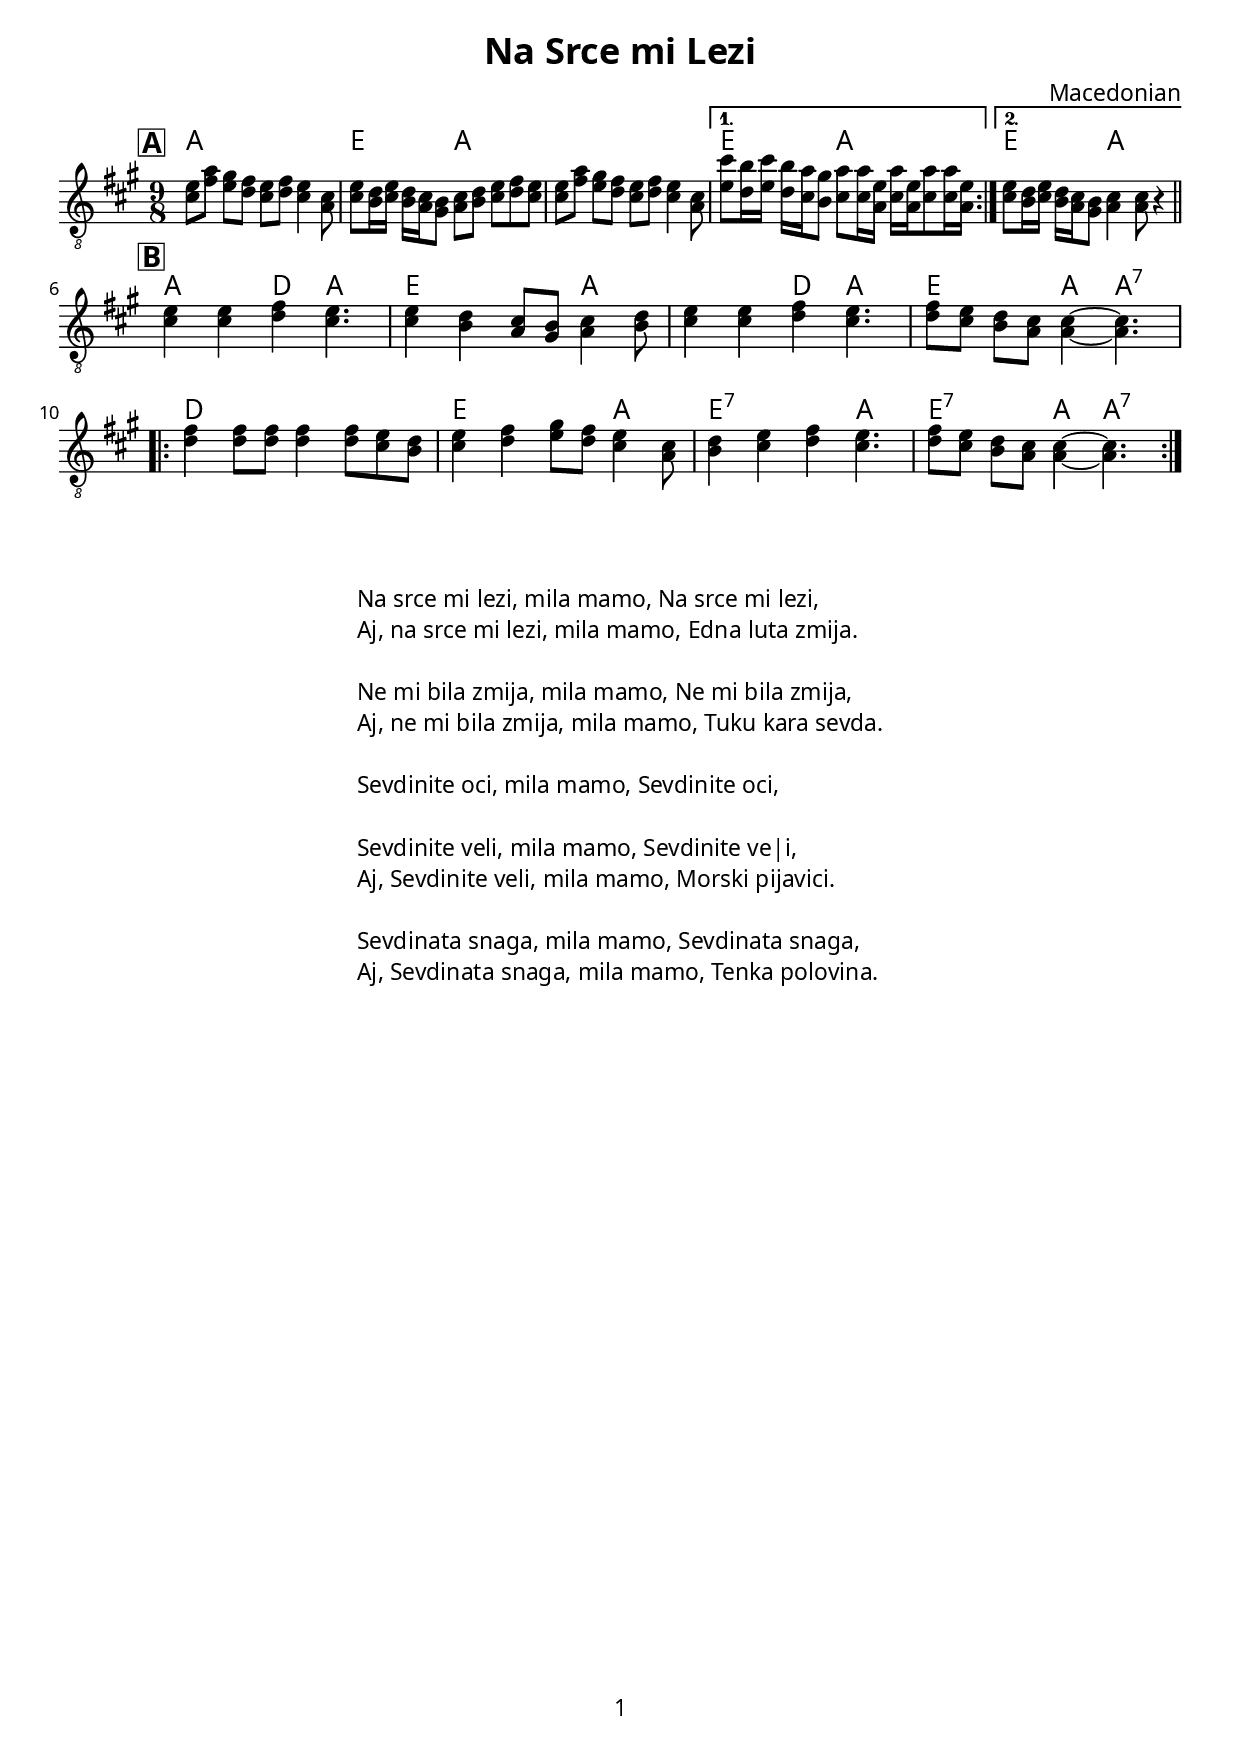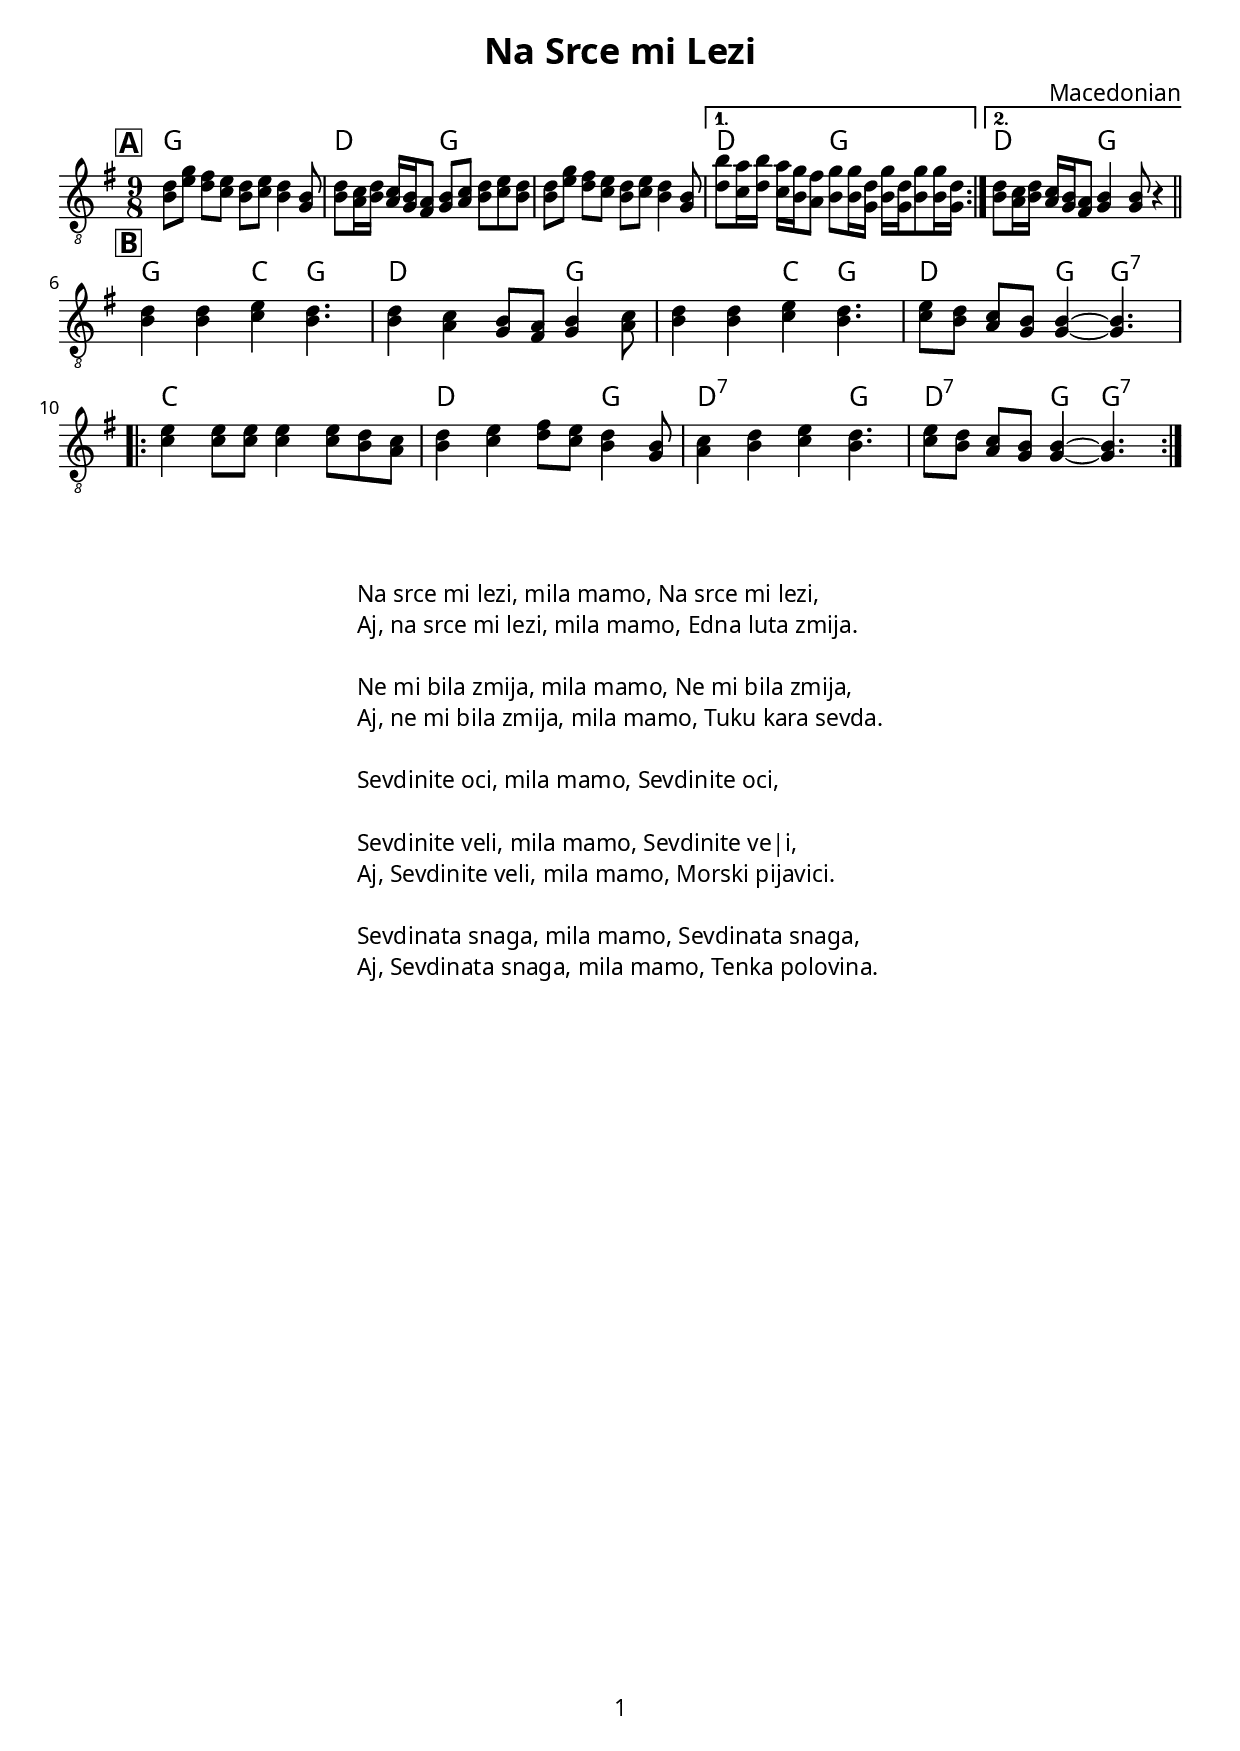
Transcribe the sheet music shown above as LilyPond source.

% DEFINIZIONI {{{
\version "2.18.2"

\header {
  title = "Na Srce mi Lezi"
  composer = "Macedonian"
}

\paper{
  print-first-page-number = ##t
  oddHeaderMarkup = \markup \null
  evenHeaderMarkup = \markup \null
  oddFooterMarkup = \markup {
    \fill-line {
      \on-the-fly \print-page-number-check-first
      \fromproperty #'page:page-number-string
    }
  }
  evenFooterMarkup = \oddFooterMarkup
  #(set-global-staff-size 10)

  myStaffSize = #20
  fonts = #(make-pango-font-tree
  "FontAwesome"
  "FontAwesome"
  "FontAwesome"
  (/ myStaffSize 20))
}

global = {
  \key g \major
  \numericTimeSignature
  \time #'(2 2 2 3) 9/8
  \set Score.markFormatter = #format-mark-box-alphabet
}
%}}}

tema = {
  \mark \default
  \repeat volta 2 {
    \new Voice <<
      {d8 g fis e d e d4 b8 | d c16 d c b a8 b c d e d| d g fis e d e d4 b8 |}
      {b8 e d c b c b4 g8 | b a16 b a g fis8 g a b c b | b e d c b c b4 g8|}
    >>
  }
  \alternative{
    {
      \new Voice <<
        {d'8 c16 d c b a8 b b16 g b g b8 b16 g|}
        {b'8 a16 b a g fis8 g g16 d g d g8 g16 d|}
      >>
    } 
    {
      \new Voice <<
        {d8 c16 d c b a8 b4 b8 r4 | }
        {b8 a16 b a g fis8 g4 g8 r4 |}
      >>
    }
  }\bar"||" \break

  \mark \default

  \new Voice <<
    {d'4 d e d4. | d4 c b8 a b4 c8 | d4 d e d4. | e8 d c b b4~ b4. | }
    { b4 b c b4. | b4 a g8 fis g4 a8 | b4 b c b4. | c8 b a g g4~ g4. | }
  >>\break

  \repeat volta 2{
    \new Voice <<
      {e'4 e8 e e4 e8 d c | d4 e fis8 e d4 b8 | c4 d e d4. | e8 d c b b4~ b4. |}
      {c4 c8 c c4 c8 b a | b4 c4 d8 c b4 g8 | a4 b c b4. | c8 b a g g4~ g4. |}
    >>
  }
}

accordi = \chordmode{
  \set chordChanges = ##t
  \repeat volta 2{
    g1*9/8 | d2 g4 g4. | g1*9/8 |
  }
  \alternative{
    {d2 g4 g4.|}
    {d2 g4 g4.|}
  }

  g2 c4 g4.| d2 d4 g4. | g2 c4 g4. | d2 g4 g4.:7 |

  \repeat volta 2{
    c1*9/8 | d2 d4 g4. | d2:7 d4:7 g4. | d2:7 g4 g4.:7 |
  }
}


% LYRICS {{{
testoCompleto=\markup {
  \vspace #2
  \fill-line {
    \column {
      \hspace #1
      \line{ Na srce mi lezi, mila mamo, Na srce mi lezi, }
      \line{ Aj, na srce mi lezi, mila mamo, Edna luta zmija. }
      \vspace #1
      \line{ Ne mi bila zmija, mila mamo, Ne mi bila zmija, }
      \line{ Aj, ne mi bila zmija, mila mamo, Tuku kara sevda. }
      \vspace #1
      \line{ Sevdinite oci, mila mamo, Sevdinite oci, }
      \vspace #1
      \line{ Sevdinite veli, mila mamo, Sevdinite ve|i, }
      \line{ Aj, Sevdinite veli, mila mamo, Morski pijavici. }
      \vspace #1
      \line{ Sevdinata snaga, mila mamo, Sevdinata snaga, }
      \line{ Aj, Sevdinata snaga, mila mamo, Tenka polovina. }
    }
  }
}
% }}}

% SCORE {{{
tema = \relative c' {
  \global 
  \tema
}

chordsPart ={
  \new ChordNames {
    \accordi
  }
}

temaPart = \new Staff \with {
  instrumentName = ""
  midiInstrument = "piano"
} { \clef "treble_8" \tema }

\book{
  \bookOutputSuffix "Score"
  \score {
    <<
      \chordsPart
      \temaPart
    >>
    \layout {
      indent = #0
    }
    \midi {
      \context {
        \Score
        tempoWholesPerMinute = #(ly:make-moment 100 4)
      }
    }
  }
  \testoCompleto
}

\book{
  \bookOutputSuffix "Bb"
  \score {
    <<
      \transpose c d { \chordsPart }
      \transpose c d { \temaPart}
    >>
    \layout {
      indent = #0
    }
  }
  \testoCompleto
}
% }}}
